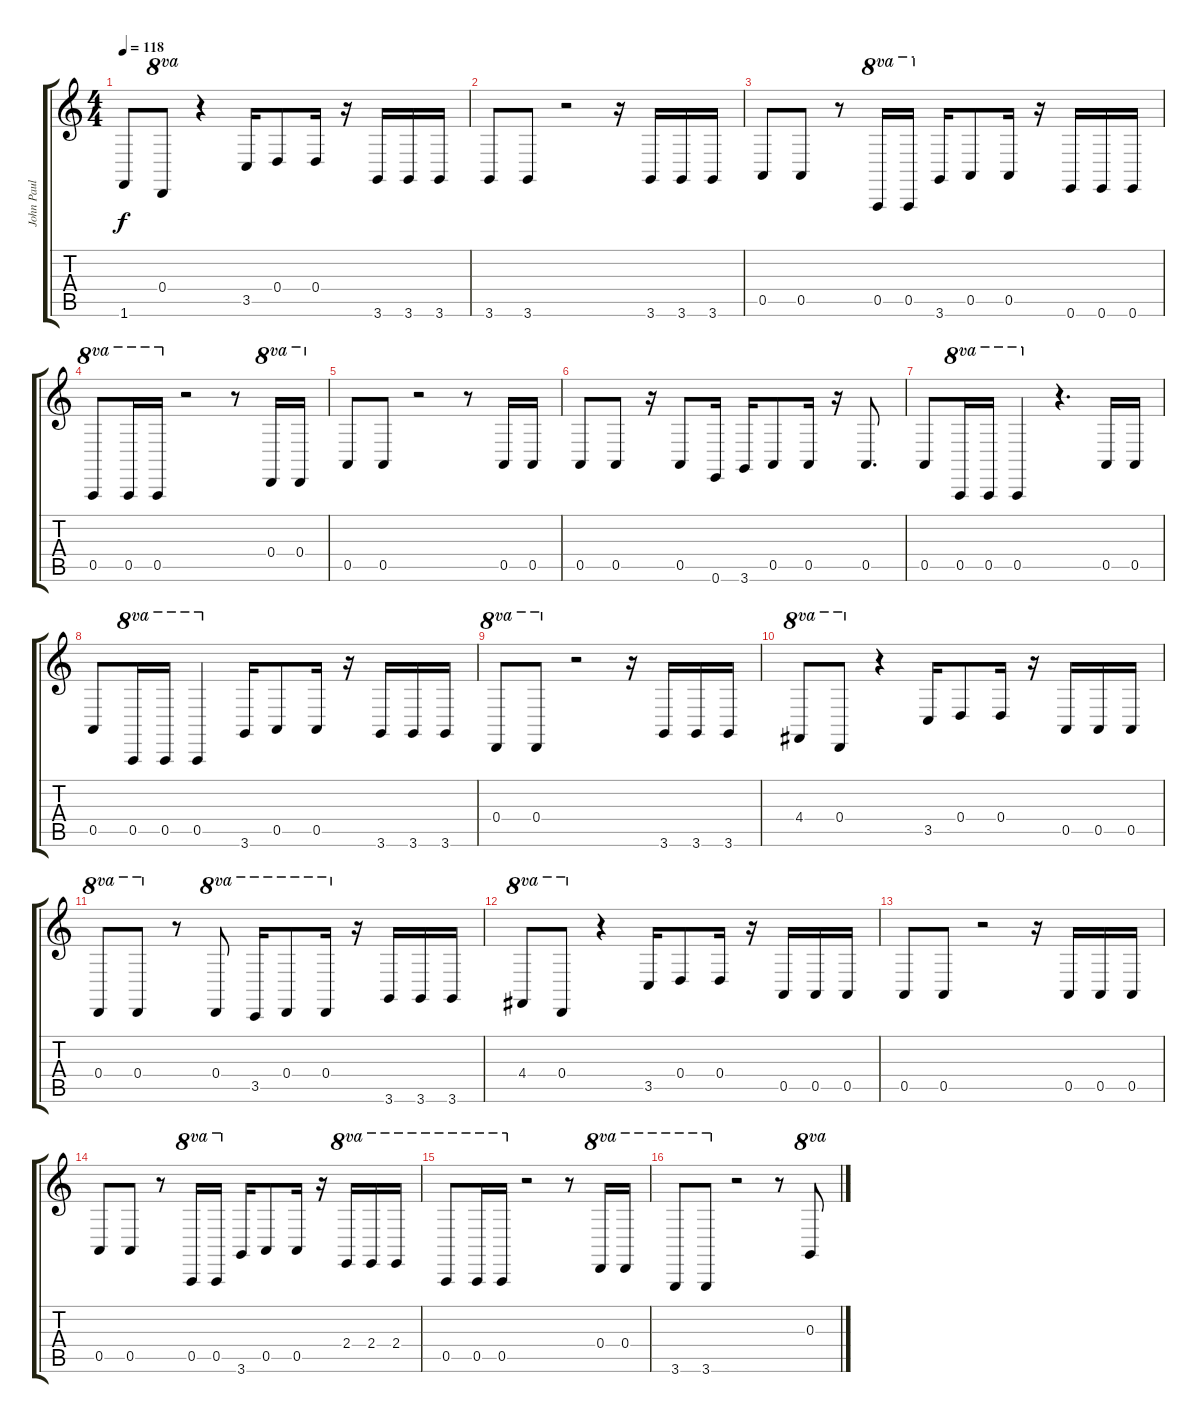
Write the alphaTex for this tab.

\track ("John Paul Jones (Orgão 3)" "John Paul ") {instrument brasssection}
\staff {score tabs}
\tuning (E4 B3 G3 D3 A2 E2) {hide}
\ts (4 4)
\tempo 118
\clef g2
\ks c
1.6.8{dy f} 0.4.8{ot 8va} r.4 3.5.16 0.4.8 0.4.16 r.16 3.6.16 3.6.16 3.6.16 |
3.6.8 3.6.8 r.2 r.16 3.6.16 3.6.16 3.6.16 |
0.5.8 0.5.8 r.8 0.5.16{ot 8va} 0.5.16{ot 8va} 3.6.16 0.5.8 0.5.16 r.16 0.6.16 0.6.16 0.6.16 |
0.5.8{ot 8va} 0.5.16{ot 8va} 0.5.16{ot 8va} r.2 r.8 0.4.16{ot 8va} 0.4.16{ot 8va} |
0.5.8 0.5.8 r.2 r.8 0.5.16 0.5.16 |
0.5.8 0.5.8 r.16 0.5.8 0.6.16 3.6.16 0.5.8 0.5.16 r.16 0.5.8{d} |
0.5.8 0.5.16{ot 8va} 0.5.16{ot 8va} 0.5.4{ot 8va} r.4{d} 0.5.16 0.5.16 |
0.5.8 0.5.16{ot 8va} 0.5.16{ot 8va} 0.5.4{ot 8va} 3.6.16 0.5.8 0.5.16 r.16 3.6.16 3.6.16 3.6.16 |
0.4.8{ot 8va} 0.4.8{ot 8va} r.2 r.16 3.6.16 3.6.16 3.6.16 |
4.4.8{ot 8va} 0.4.8{ot 8va} r.4 3.5.16 0.4.8 0.4.16 r.16 0.5.16 0.5.16 0.5.16 |
0.4.8{ot 8va} 0.4.8{ot 8va} r.8 0.4.8{ot 8va} 3.5.16{ot 8va} 0.4.8{ot 8va} 0.4.16{ot 8va} r.16 3.6.16 3.6.16 3.6.16 |
4.4.8{ot 8va} 0.4.8{ot 8va} r.4 3.5.16 0.4.8 0.4.16 r.16 0.5.16 0.5.16 0.5.16 |
0.5.8 0.5.8 r.2 r.16 0.5.16 0.5.16 0.5.16 |
0.5.8 0.5.8 r.8 0.5.16{ot 8va} 0.5.16{ot 8va} 3.6.16 0.5.8 0.5.16 r.16 2.4.16{ot 8va} 2.4.16{ot 8va} 2.4.16{ot 8va} |
0.5.8{ot 8va} 0.5.16{ot 8va} 0.5.16{ot 8va} r.2 r.8 0.4.16{ot 8va} 0.4.16{ot 8va} |
3.6.8{ot 8va} 3.6.8{ot 8va} r.2 r.8 0.3.8{ot 8va}
